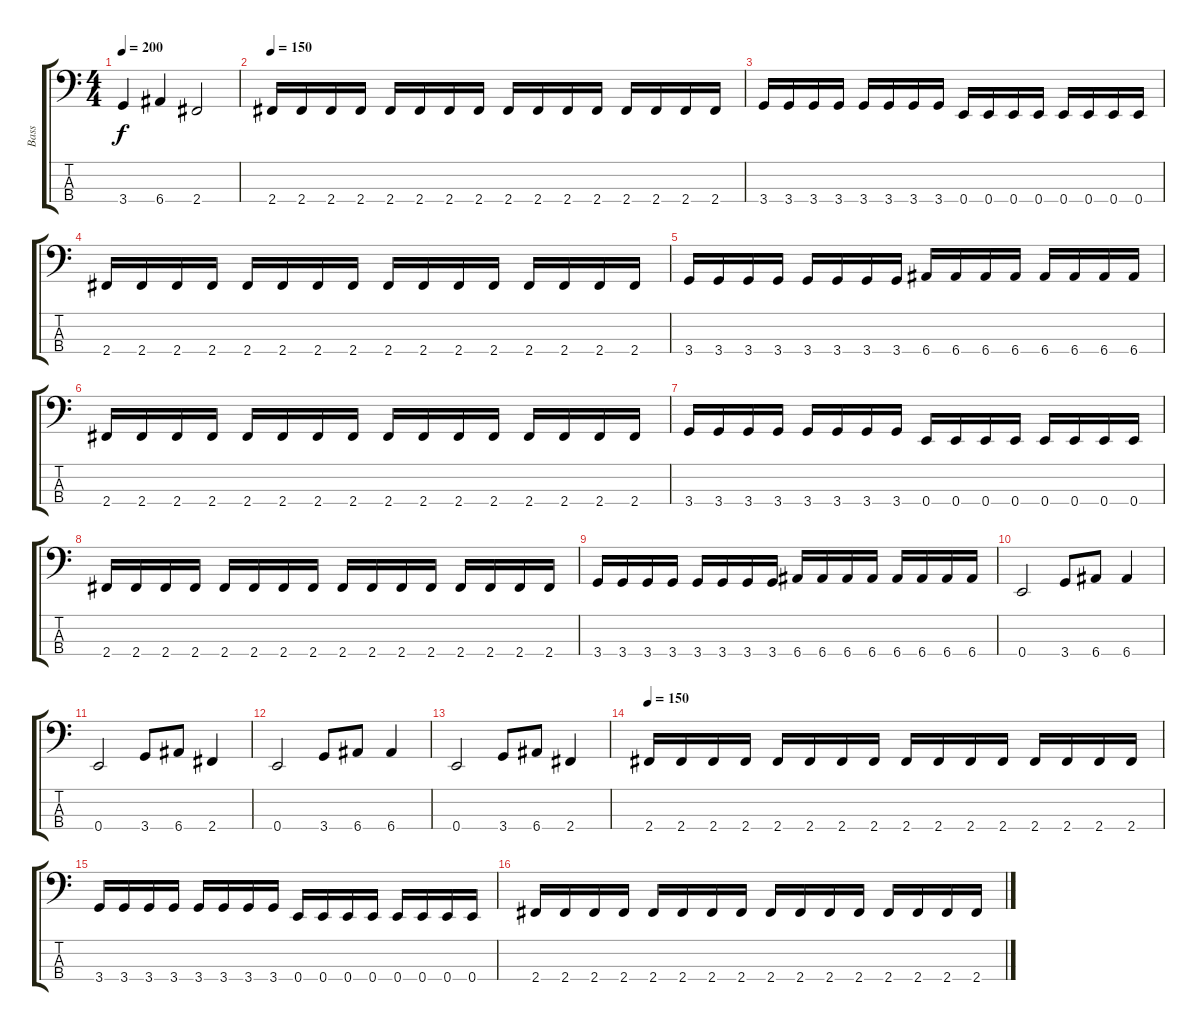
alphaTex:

\track ("Bass" "Bass") {instrument electricbasspick}
\staff {score tabs}
\tuning (G2 D2 A1 E1) {hide}
\ts (4 4)
\tempo 200
\clef f4
\ks c
3.4.4{dy f} 6.4.4 2.4.2 |
\tempo 150
2.4.16 2.4.16 2.4.16 2.4.16 2.4.16 2.4.16 2.4.16 2.4.16 2.4.16 2.4.16 2.4.16 2.4.16 2.4.16 2.4.16 2.4.16 2.4.16 |
3.4.16 3.4.16 3.4.16 3.4.16 3.4.16 3.4.16 3.4.16 3.4.16 0.4.16 0.4.16 0.4.16 0.4.16 0.4.16 0.4.16 0.4.16 0.4.16 |
2.4.16 2.4.16 2.4.16 2.4.16 2.4.16 2.4.16 2.4.16 2.4.16 2.4.16 2.4.16 2.4.16 2.4.16 2.4.16 2.4.16 2.4.16 2.4.16 |
3.4.16 3.4.16 3.4.16 3.4.16 3.4.16 3.4.16 3.4.16 3.4.16 6.4.16 6.4.16 6.4.16 6.4.16 6.4.16 6.4.16 6.4.16 6.4.16 |
2.4.16 2.4.16 2.4.16 2.4.16 2.4.16 2.4.16 2.4.16 2.4.16 2.4.16 2.4.16 2.4.16 2.4.16 2.4.16 2.4.16 2.4.16 2.4.16 |
3.4.16 3.4.16 3.4.16 3.4.16 3.4.16 3.4.16 3.4.16 3.4.16 0.4.16 0.4.16 0.4.16 0.4.16 0.4.16 0.4.16 0.4.16 0.4.16 |
2.4.16 2.4.16 2.4.16 2.4.16 2.4.16 2.4.16 2.4.16 2.4.16 2.4.16 2.4.16 2.4.16 2.4.16 2.4.16 2.4.16 2.4.16 2.4.16 |
3.4.16 3.4.16 3.4.16 3.4.16 3.4.16 3.4.16 3.4.16 3.4.16 6.4.16 6.4.16 6.4.16 6.4.16 6.4.16 6.4.16 6.4.16 6.4.16 |
0.4.2 3.4.8 6.4.8 6.4.4 |
0.4.2 3.4.8 6.4.8 2.4.4 |
0.4.2 3.4.8 6.4.8 6.4.4 |
0.4.2 3.4.8 6.4.8 2.4.4 |
\tempo 150
2.4.16 2.4.16 2.4.16 2.4.16 2.4.16 2.4.16 2.4.16 2.4.16 2.4.16 2.4.16 2.4.16 2.4.16 2.4.16 2.4.16 2.4.16 2.4.16 |
3.4.16 3.4.16 3.4.16 3.4.16 3.4.16 3.4.16 3.4.16 3.4.16 0.4.16 0.4.16 0.4.16 0.4.16 0.4.16 0.4.16 0.4.16 0.4.16 |
2.4.16 2.4.16 2.4.16 2.4.16 2.4.16 2.4.16 2.4.16 2.4.16 2.4.16 2.4.16 2.4.16 2.4.16 2.4.16 2.4.16 2.4.16 2.4.16
